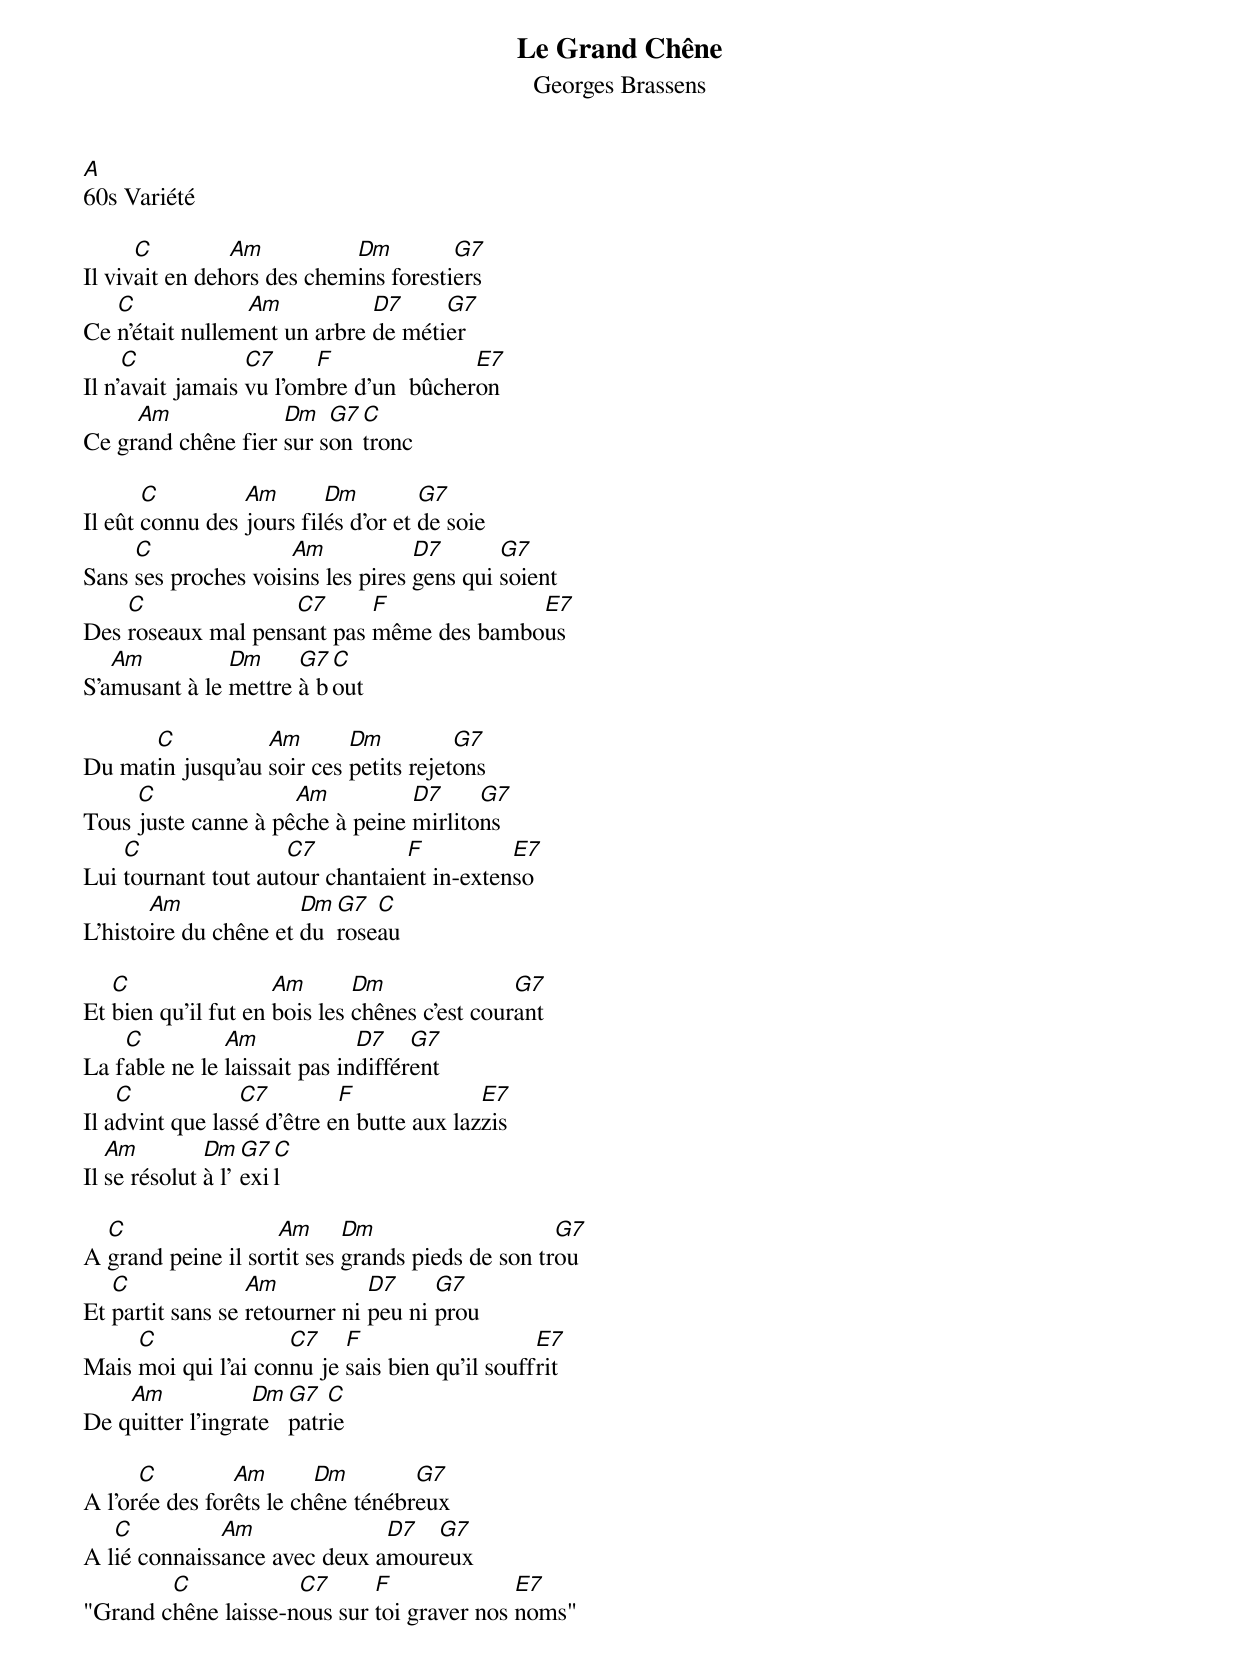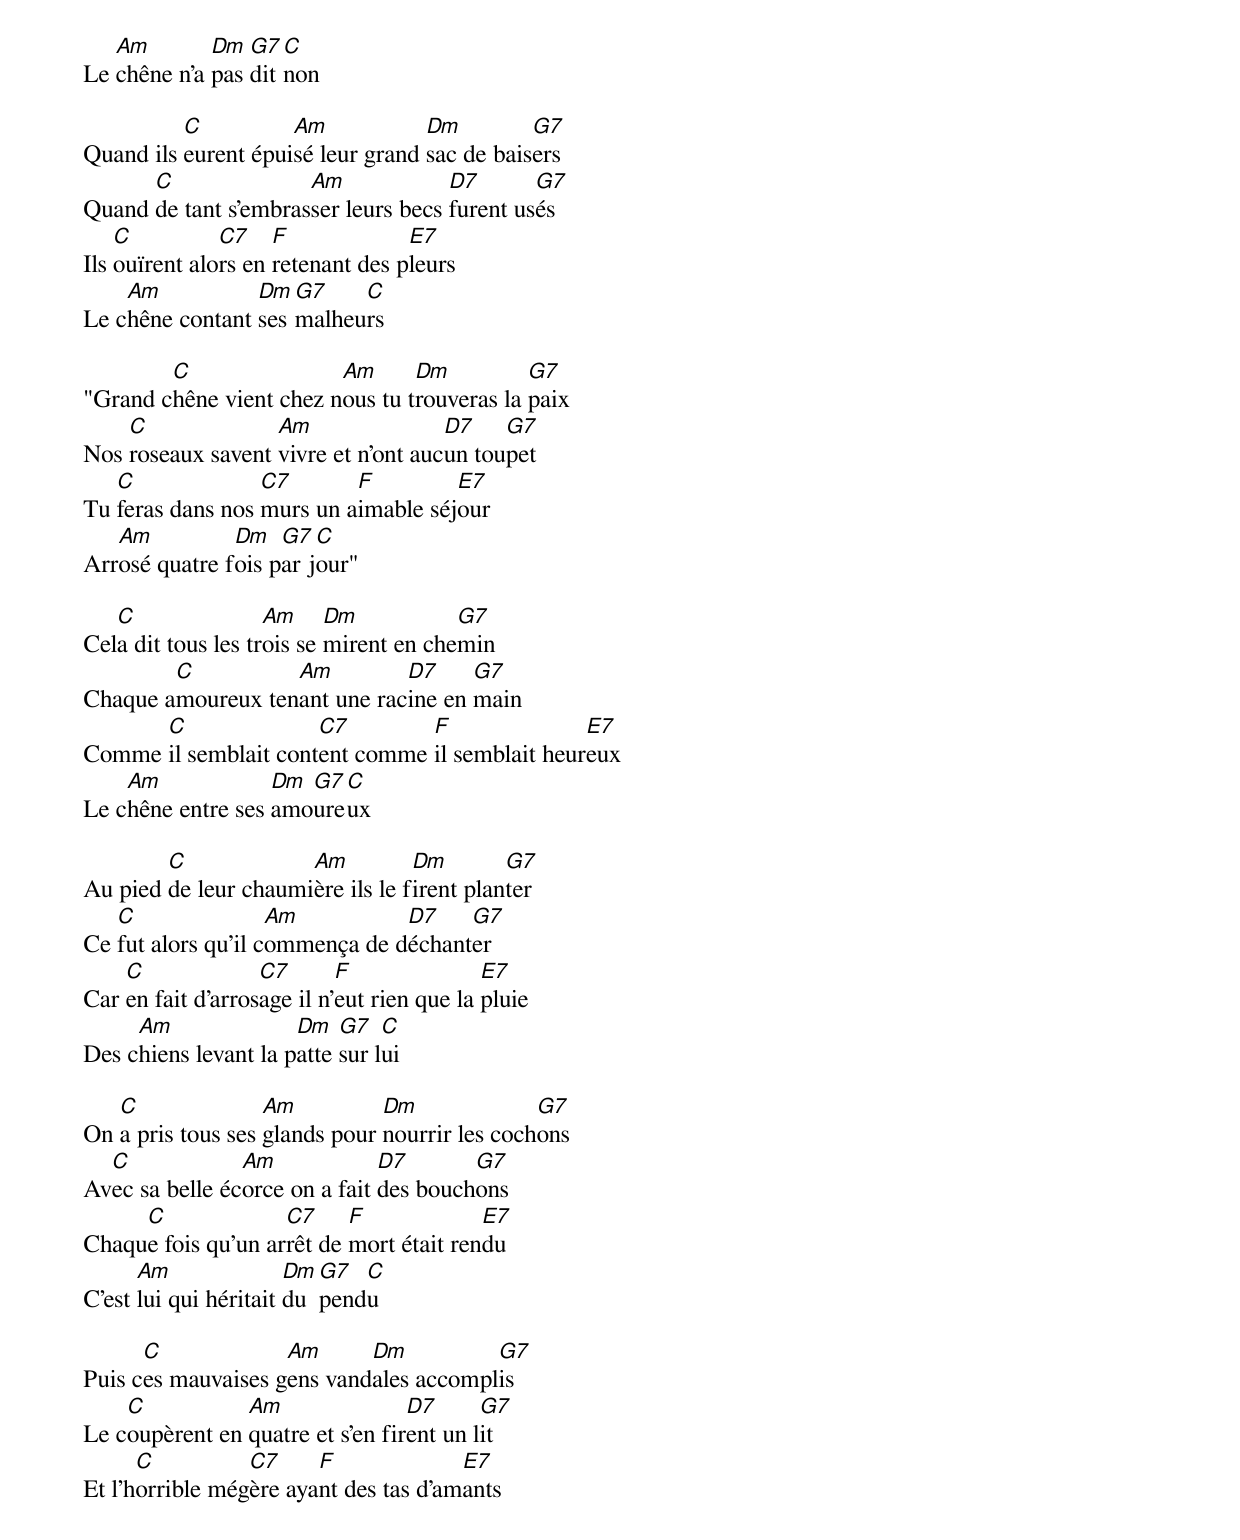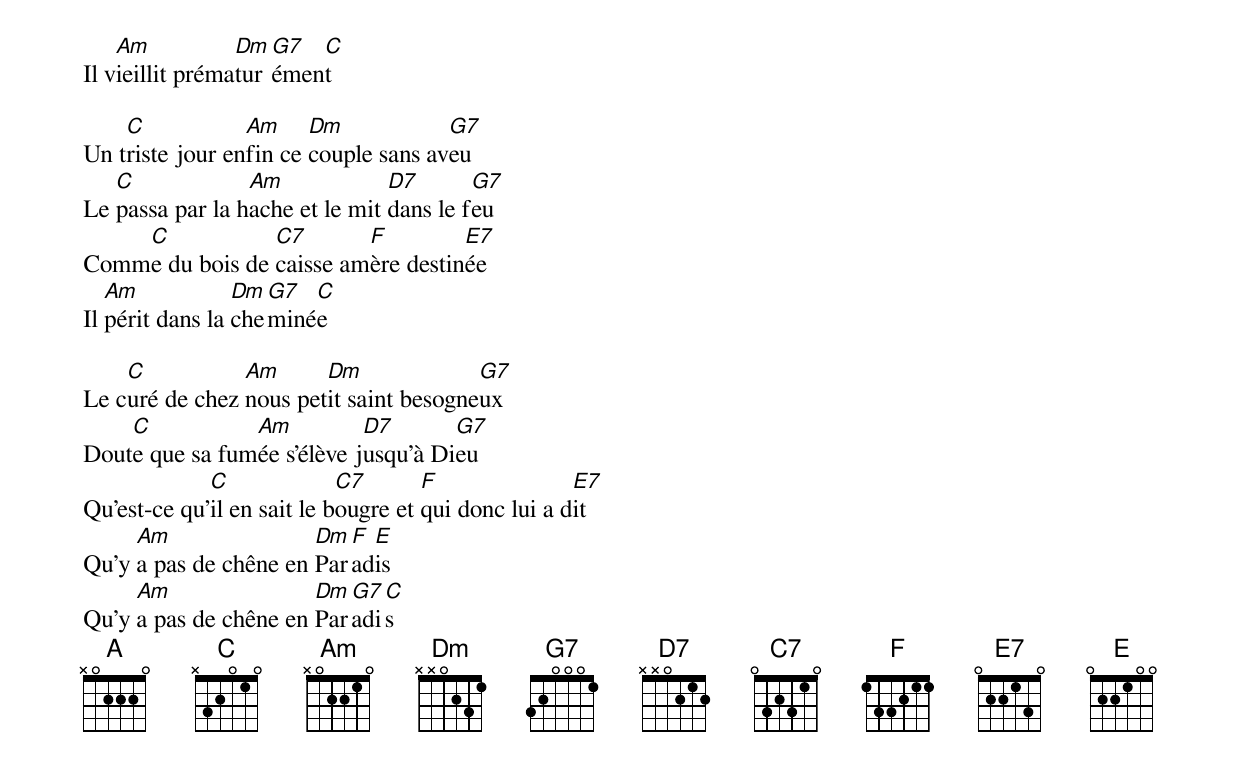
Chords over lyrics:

Le Grand Chêne
Georges Brassens
A
60s Variété

      C         Am          Dm         G7
Il vivait en dehors des chemins forestiers
   C             Am           D7     G7
Ce n'était nullement un arbre de métier
     C            C7     F               E7
Il n'avait jamais vu l'ombre d'un  bûcheron
     Am             Dm   G7 C
Ce grand chêne fier sur son tronc

       C         Am       Dm         G7
Il eût connu des jours filés d'or et de soie
     C               Am            D7       G7
Sans ses proches voisins les pires gens qui soient
    C               C7      F             E7
Des roseaux mal pensant pas même des bambous
   Am          Dm     G7 C
S'amusant à le mettre à bout

      C           Am       Dm          G7
Du matin jusqu'au soir ces petits rejetons
     C               Am          D7     G7
Tous juste canne à pêche à peine mirlitons
    C                C7          F          E7
Lui tournant tout autour chantaient in-extenso
       Am              Dm G7  C
L'histoire du chêne et du roseau

   C                 Am       Dm               G7
Et bien qu'il fut en bois les chênes c'est courant
    C          Am             D7    G7
La fable ne le laissait pas indifférent
    C            C7         F              E7
Il advint que lassé d'être en butte aux lazzis
   Am         Dm  G7 C
Il se résolut à l'exil

  C                 Am      Dm                    G7
A grand peine il sortit ses grands pieds de son trou
   C              Am           D7     G7
Et partit sans se retourner ni peu ni prou
     C               C7    F                    E7
Mais moi qui l'ai connu je sais bien qu'il souffrit
    Am            Dm G7  C
De quitter l'ingrate patrie

      C         Am       Dm        G7
A l'orée des forêts le chêne ténébreux
   C          Am              D7  G7
A lié connaissance avec deux amoureux
        C            C7      F              E7
"Grand chêne laisse-nous sur toi graver nos noms"
   Am        Dm  G7  C
Le chêne n'a pas dit non

          C          Am            Dm         G7
Quand ils eurent épuisé leur grand sac de baisers
      C               Am             D7       G7
Quand de tant s'embrasser leurs becs furent usés
    C          C7    F             E7
Ils ouïrent alors en retenant des pleurs
    Am           Dm  G7    C
Le chêne contant ses malheurs

        C                Am      Dm          G7
"Grand chêne vient chez nous tu trouveras la paix
    C              Am                D7    G7
Nos roseaux savent vivre et n'ont aucun toupet
   C              C7       F         E7
Tu feras dans nos murs un aimable séjour
   Am          Dm   G7  C
Arrosé quatre fois par jour"

   C                Am     Dm           G7
Cela dit tous les trois se mirent en chemin
        C          Am         D7     G7
Chaque amoureux tenant une racine en main
      C               C7        F               E7
Comme il semblait content comme il semblait heureux
    Am             Dm G7 C
Le chêne entre ses amoureux

        C             Am          Dm        G7
Au pied de leur chaumière ils le firent planter
   C                Am          D7    G7
Ce fut alors qu'il commença de déchanter
    C              C7       F               E7
Car en fait d'arrosage il n'eut rien que la pluie
     Am               Dm   G7   C
Des chiens levant la patte sur lui

   C               Am          Dm              G7
On a pris tous ses glands pour nourrir les cochons
  C             Am             D7       G7
Avec sa belle écorce on a fait des bouchons
     C              C7     F             E7
Chaque fois qu'un arrêt de mort était rendu
      Am               Dm G7  C
C'est lui qui héritait du pendu

      C             Am      Dm          G7
Puis ces mauvaises gens vandales accomplis
    C           Am                D7      G7
Le coupèrent en quatre et s'en firent un lit
      C          C7     F              E7
Et l'horrible mégère ayant des tas d'amants
    Am           Dm G7  C
Il vieillit prématurément

    C            Am     Dm            G7
Un triste jour enfin ce couple sans aveu
   C             Am             D7       G7
Le passa par la hache et le mit dans le feu
    C            C7       F         E7
Comme du bois de caisse amère destinée
   Am            Dm G7  C
Il périt dans la cheminée

    C           Am      Dm              G7
Le curé de chez nous petit saint besogneux
    C           Am          D7       G7
Doute que sa fumée s'élève jusqu'à Dieu
             C              C7       F               E7
Qu'est-ce qu'il en sait le bougre et qui donc lui a dit
     Am                Dm F E
Qu'y a pas de chêne en Paradis
     Am                Dm G7 C
Qu'y a pas de chêne en Paradis
